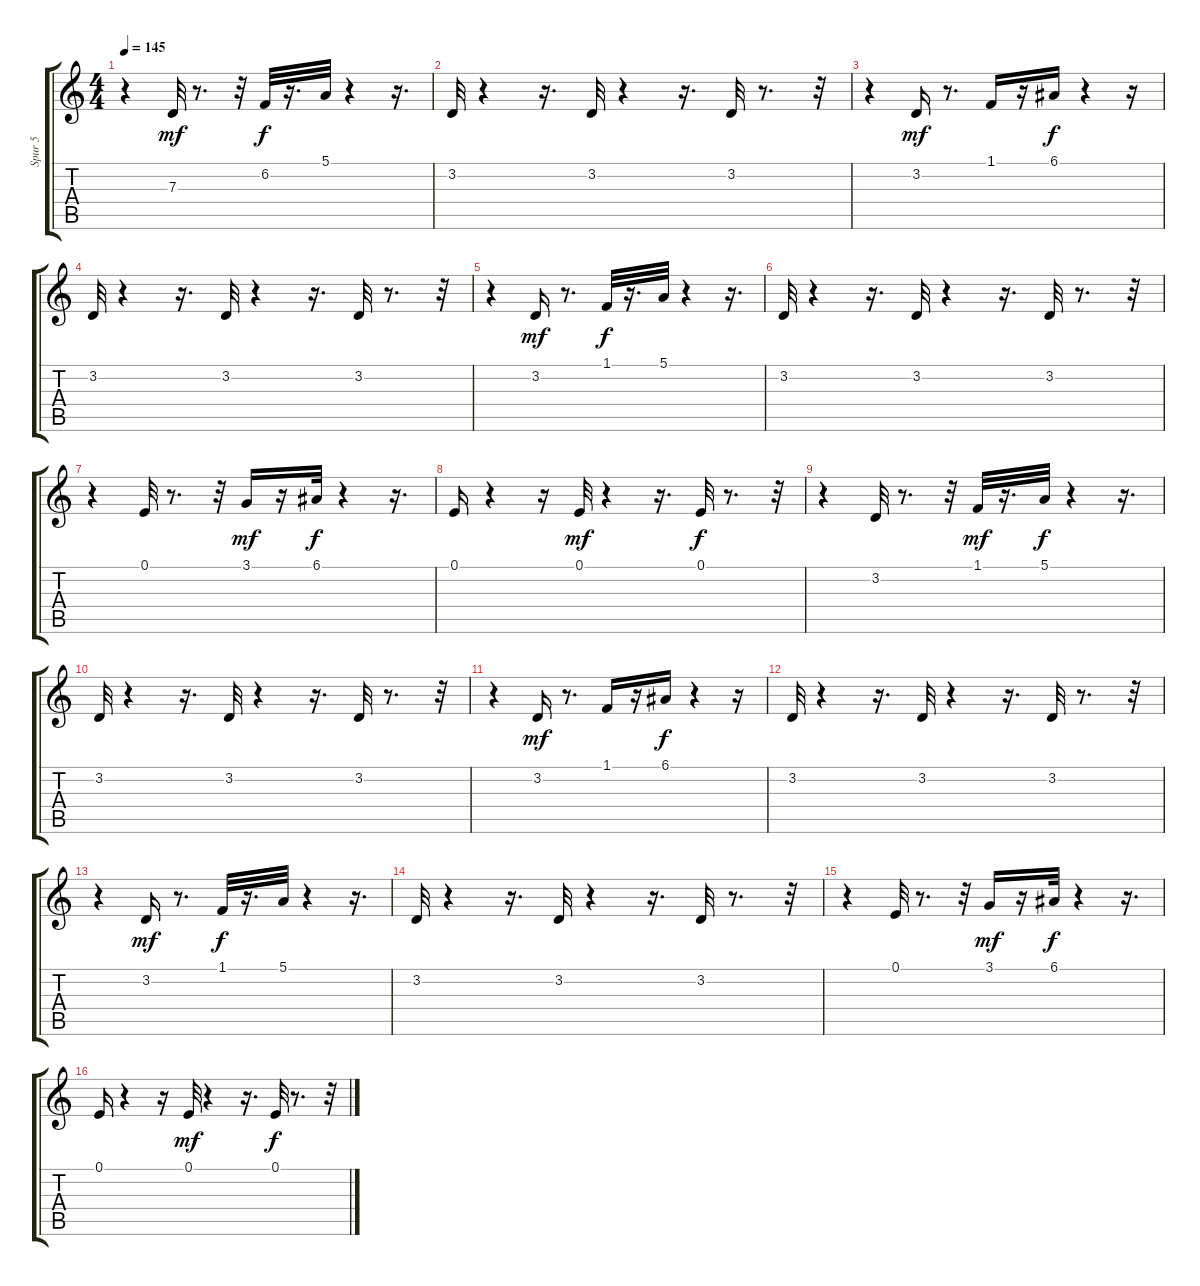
\track ("Spur 5" "Spur 5") {instrument pizzicatostrings}
\staff {score tabs}
\tuning (E4 B3 G3 D3 A2 E2) {hide}
\ts (4 4)
\tempo 145
\clef g2
\ks c
r.4{dy mf} 7.3.32 r.8{d} r.32 6.2.32{dy f} r.16{d} 5.1.32 r.4 r.16{d} |
3.2.32 r.4 r.16{d} 3.2.32 r.4 r.16{d} 3.2.32 r.8{d} r.32 |
r.4 3.2.16{dy mf} r.8{d} 1.1.16 r.16 6.1.16{dy f} r.4 r.16 |
3.2.32 r.4 r.16{d} 3.2.32 r.4 r.16{d} 3.2.32 r.8{d} r.32 |
r.4 3.2.16{dy mf} r.8{d} 1.1.32{dy f} r.16{d} 5.1.32 r.4 r.16{d} |
3.2.32 r.4 r.16{d} 3.2.32 r.4 r.16{d} 3.2.32 r.8{d} r.32 |
r.4 0.1.32 r.8{d} r.32 3.1.16{dy mf} r.16 6.1.32{dy f} r.4 r.16{d} |
0.1.16 r.4 r.16 0.1.32{dy mf} r.4 r.16{d} 0.1.32{dy f} r.8{d} r.32 |
r.4 3.2.32 r.8{d} r.32 1.1.32{dy mf} r.16{d} 5.1.32{dy f} r.4 r.16{d} |
3.2.32 r.4 r.16{d} 3.2.32 r.4 r.16{d} 3.2.32 r.8{d} r.32 |
r.4 3.2.16{dy mf} r.8{d} 1.1.16 r.16 6.1.16{dy f} r.4 r.16 |
3.2.32 r.4 r.16{d} 3.2.32 r.4 r.16{d} 3.2.32 r.8{d} r.32 |
r.4 3.2.16{dy mf} r.8{d} 1.1.32{dy f} r.16{d} 5.1.32 r.4 r.16{d} |
3.2.32 r.4 r.16{d} 3.2.32 r.4 r.16{d} 3.2.32 r.8{d} r.32 |
r.4 0.1.32 r.8{d} r.32 3.1.16{dy mf} r.16 6.1.32{dy f} r.4 r.16{d} |
0.1.16 r.4 r.16 0.1.32{dy mf} r.4 r.16{d} 0.1.32{dy f} r.8{d} r.32
